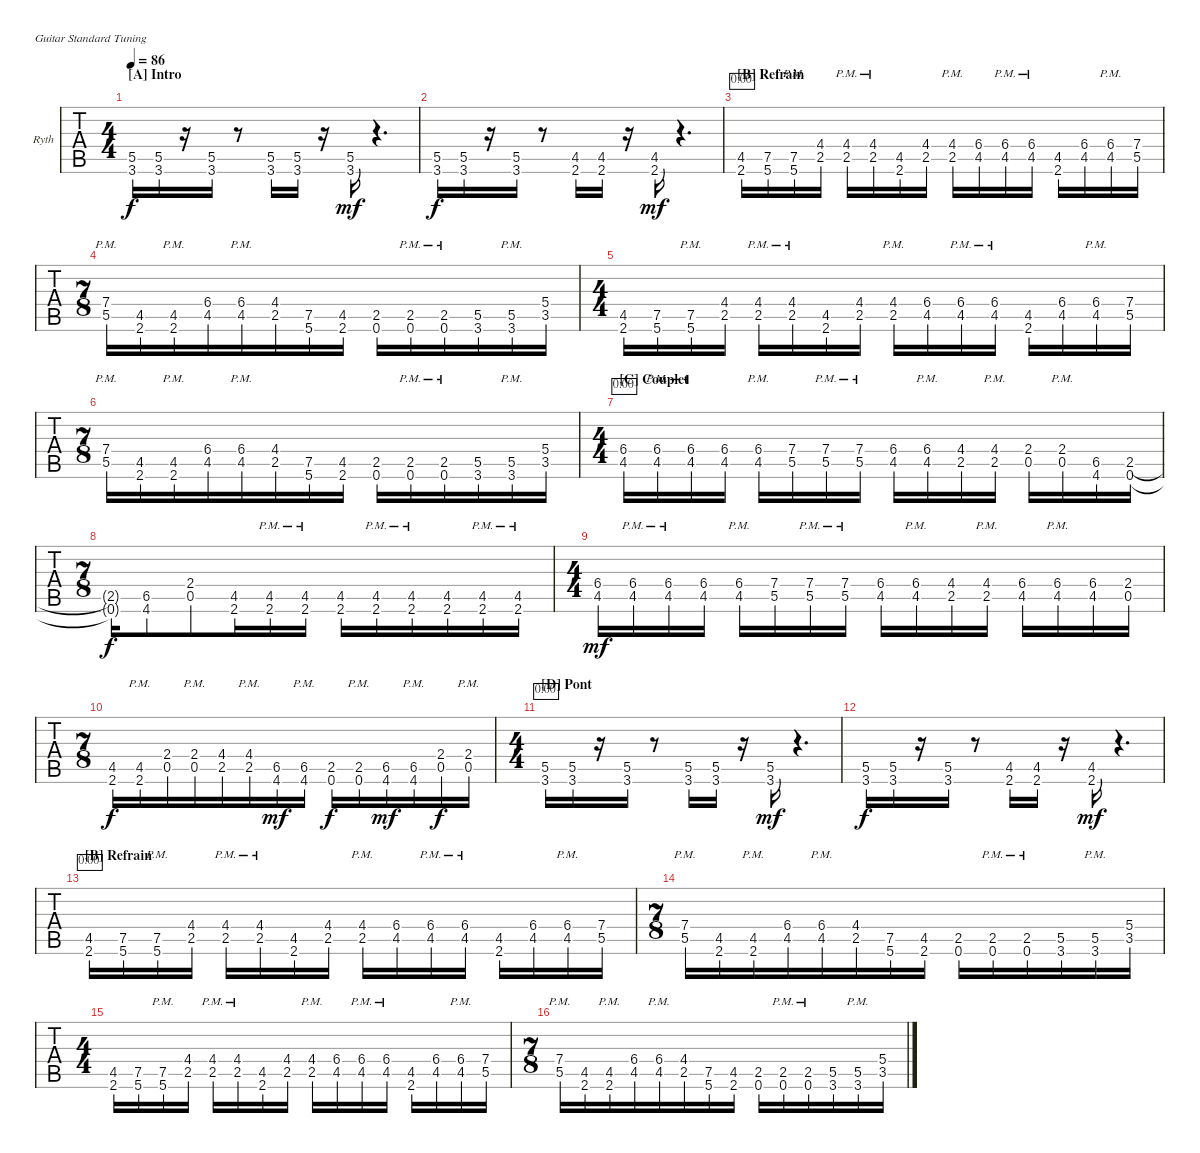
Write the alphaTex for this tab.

\defaultSystemsLayout 4
\bracketExtendMode groupsimilarinstruments
\firstSystemTrackNameOrientation horizontal
\otherSystemsTrackNameOrientation horizontal
\track ("Rythm" "Ryth") {instrument distortionguitar}
\staff {tabs}
\tuning (E4 B3 G3 D3 A2 E2)
\ts (4 4)
\section ("A" "Intro")
\tempo 86
\clef g2
\ks c
(5.5 3.6).16{dy f instrument distortionguitar} (5.5 3.6).16 r.16 (5.5 3.6).16 r.8 (5.5 3.6).16 (5.5 3.6).16 r.16 (3.6 5.5).16{dy mf} r.4{d} |
(5.5 3.6).16{dy f} (5.5 3.6).16 r.16 (5.5 3.6).16 r.8 (4.5 2.6).16 (4.5 2.6).16 r.16 (2.6 4.5).16{dy mf} r.4{d} |
\section ("B" "Refrain")
(2.6 4.5).16{timer} (5.6 7.5).16 (5.6{pm} 7.5{pm}).16 (2.5 4.4).16 (2.5{pm} 4.4{pm}).16 (4.4{pm} 2.5{pm}).16 (2.6 4.5).16 (2.5 4.4).16 (2.5{pm} 4.4{pm}).16 (4.5 6.4).16 (4.5{pm} 6.4{pm}).16 (4.5{pm} 6.4{pm}).16 (2.6 4.5).16 (4.5 6.4).16 (6.4{pm} 4.5{pm}).16 (5.5 7.4).16 |
\ts (7 8)
(5.5{pm} 7.4{pm}).16 (2.6 4.5).16 (2.6{pm} 4.5{pm}).16 (4.5 6.4).16 (4.5{pm} 6.4{pm}).16 (2.5 4.4).16 (7.5 5.6).16 (2.6 4.5).16 (0.6 2.5).16 (0.6{pm} 2.5{pm}).16 (0.6{pm} 2.5{pm}).16 (3.6 5.5).16 (5.5{pm} 3.6{pm}).16 (5.4 3.5).16 |
\ts (4 4)
(2.6 4.5).16 (5.6 7.5).16 (5.6{pm} 7.5{pm}).16 (2.5 4.4).16 (2.5{pm} 4.4{pm}).16 (4.4{pm} 2.5{pm}).16 (2.6 4.5).16 (2.5 4.4).16 (2.5{pm} 4.4{pm}).16 (4.5 6.4).16 (4.5{pm} 6.4{pm}).16 (4.5{pm} 6.4{pm}).16 (2.6 4.5).16 (4.5 6.4).16 (6.4{pm} 4.5{pm}).16 (5.5 7.4).16 |
\ts (7 8)
(5.5{pm} 7.4{pm}).16 (2.6 4.5).16 (2.6{pm} 4.5{pm}).16 (4.5 6.4).16 (4.5{pm} 6.4{pm}).16 (2.5 4.4).16 (7.5 5.6).16 (2.6 4.5).16 (0.6 2.5).16 (0.6{pm} 2.5{pm}).16 (0.6{pm} 2.5{pm}).16 (3.6 5.5).16 (5.5{pm} 3.6{pm}).16 (5.4 3.5).16 |
\ts (4 4)
\section ("C" "Couplet")
(4.5 6.4).16{timer} (4.5{pm} 6.4{pm}).16 (4.5{pm} 6.4{pm}).16 (4.5 6.4).16 (4.5{pm} 6.4{pm}).16 (7.4 5.5).16 (5.5{pm} 7.4{pm}).16 (5.5{pm} 7.4{pm}).16 (4.5 6.4).16 (4.5{pm} 6.4{pm}).16 (2.5 4.4).16 (2.5{pm} 4.4{pm}).16 (0.5 2.4).16 (2.4{pm} 0.5{pm}).16 (6.5 4.6).16 (0.6 2.5).16 |
\ts (7 8)
(0.6{t} 2.5{t}).16{dy f} (4.6 6.5).8 (0.5 2.4).8 (2.6 4.5).16 (2.6{pm} 4.5{pm}).16 (2.6{pm} 4.5{pm}).16 (4.5 2.6).16 (4.5{pm} 2.6{pm}).16 (4.5{pm} 2.6{pm}).16 (4.5 2.6).16 (4.5{pm} 2.6{pm}).16 (4.5{pm} 2.6{pm}).16 |
\ts (4 4)
(4.5 6.4).16{dy mf} (4.5{pm} 6.4{pm}).16 (4.5{pm} 6.4{pm}).16 (4.5 6.4).16 (4.5{pm} 6.4{pm}).16 (7.4 5.5).16 (5.5{pm} 7.4{pm}).16 (5.5{pm} 7.4{pm}).16 (4.5 6.4).16 (4.5{pm} 6.4{pm}).16 (2.5 4.4).16 (2.5{pm} 4.4{pm}).16 (4.5 6.4).16 (4.5{pm} 6.4{pm}).16 (4.5 6.4).16 (0.5 2.4).16 |
\ts (7 8)
(2.6 4.5).16{dy f} (2.6{pm} 4.5{pm}).16 (0.5 2.4).16 (0.5{pm} 2.4{pm}).16 (2.5 4.4).16 (2.5{pm} 4.4{pm}).16 (6.5 4.6).16{dy mf} (6.5{pm} 4.6{pm}).16 (0.6 2.5).16{dy f} (0.6{pm} 2.5{pm}).16 (6.5 4.6).16{dy mf} (6.5{pm} 4.6{pm}).16 (0.5 2.4).16{dy f} (2.4{pm} 0.5{pm}).16 |
\ts (4 4)
\section ("D" "Pont")
(5.5 3.6).16{timer} (5.5 3.6).16 r.16 (5.5 3.6).16 r.8 (5.5 3.6).16 (5.5 3.6).16 r.16 (3.6 5.5).16{dy mf} r.4{d} |
(5.5 3.6).16{dy f} (5.5 3.6).16 r.16 (5.5 3.6).16 r.8 (4.5 2.6).16 (4.5 2.6).16 r.16 (2.6 4.5).16{dy mf} r.4{d} |
\section ("B" "Refrain")
(2.6 4.5).16{timer} (5.6 7.5).16 (5.6{pm} 7.5{pm}).16 (2.5 4.4).16 (2.5{pm} 4.4{pm}).16 (4.4{pm} 2.5{pm}).16 (2.6 4.5).16 (2.5 4.4).16 (2.5{pm} 4.4{pm}).16 (4.5 6.4).16 (4.5{pm} 6.4{pm}).16 (4.5{pm} 6.4{pm}).16 (2.6 4.5).16 (4.5 6.4).16 (6.4{pm} 4.5{pm}).16 (5.5 7.4).16 |
\ts (7 8)
(5.5{pm} 7.4{pm}).16 (2.6 4.5).16 (2.6{pm} 4.5{pm}).16 (4.5 6.4).16 (4.5{pm} 6.4{pm}).16 (2.5 4.4).16 (7.5 5.6).16 (2.6 4.5).16 (0.6 2.5).16 (0.6{pm} 2.5{pm}).16 (0.6{pm} 2.5{pm}).16 (3.6 5.5).16 (5.5{pm} 3.6{pm}).16 (5.4 3.5).16 |
\ts (4 4)
(2.6 4.5).16 (5.6 7.5).16 (5.6{pm} 7.5{pm}).16 (2.5 4.4).16 (2.5{pm} 4.4{pm}).16 (4.4{pm} 2.5{pm}).16 (2.6 4.5).16 (2.5 4.4).16 (2.5{pm} 4.4{pm}).16 (4.5 6.4).16 (4.5{pm} 6.4{pm}).16 (4.5{pm} 6.4{pm}).16 (2.6 4.5).16 (4.5 6.4).16 (6.4{pm} 4.5{pm}).16 (5.5 7.4).16 |
\ts (7 8)
(5.5{pm} 7.4{pm}).16 (2.6 4.5).16 (2.6{pm} 4.5{pm}).16 (4.5 6.4).16 (4.5{pm} 6.4{pm}).16 (2.5 4.4).16 (7.5 5.6).16 (2.6 4.5).16 (0.6 2.5).16 (0.6{pm} 2.5{pm}).16 (0.6{pm} 2.5{pm}).16 (3.6 5.5).16 (5.5{pm} 3.6{pm}).16 (5.4 3.5).16
